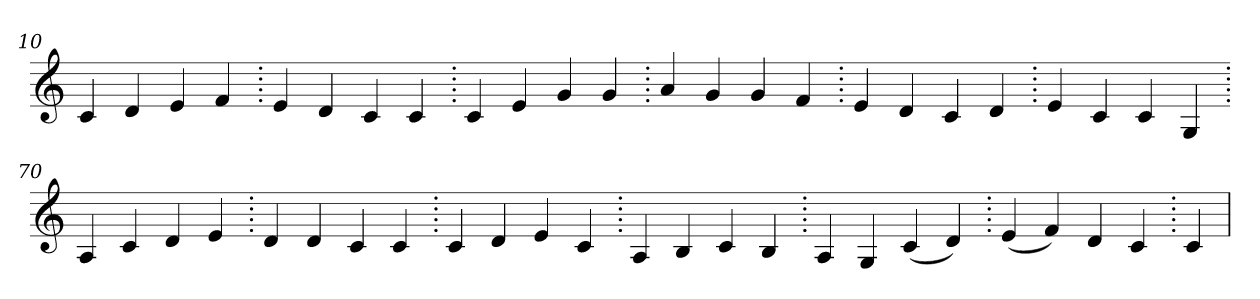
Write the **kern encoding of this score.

**kern
*part1
*staff1
*clefG2
=10.
4c
4d
4e
4f
=20.
4e
4d
4c
4c
=30.
4c
4e
4g
4g
=40.
4a
4g
4g
4f
=50.
4e
4d
4c
4d
=60.
4e
4c
4c
4G
=70.
4A
4c
4d
4e
=80.
4d
4d
4c
4c
=90.
4c
4d
4e
4c
=100.
4A
4B
4c
4B
=110.
4A
4G
(>4c
4d)
=120.
(>4e
4f)
4d
4c
=130.
4c
=
*-
